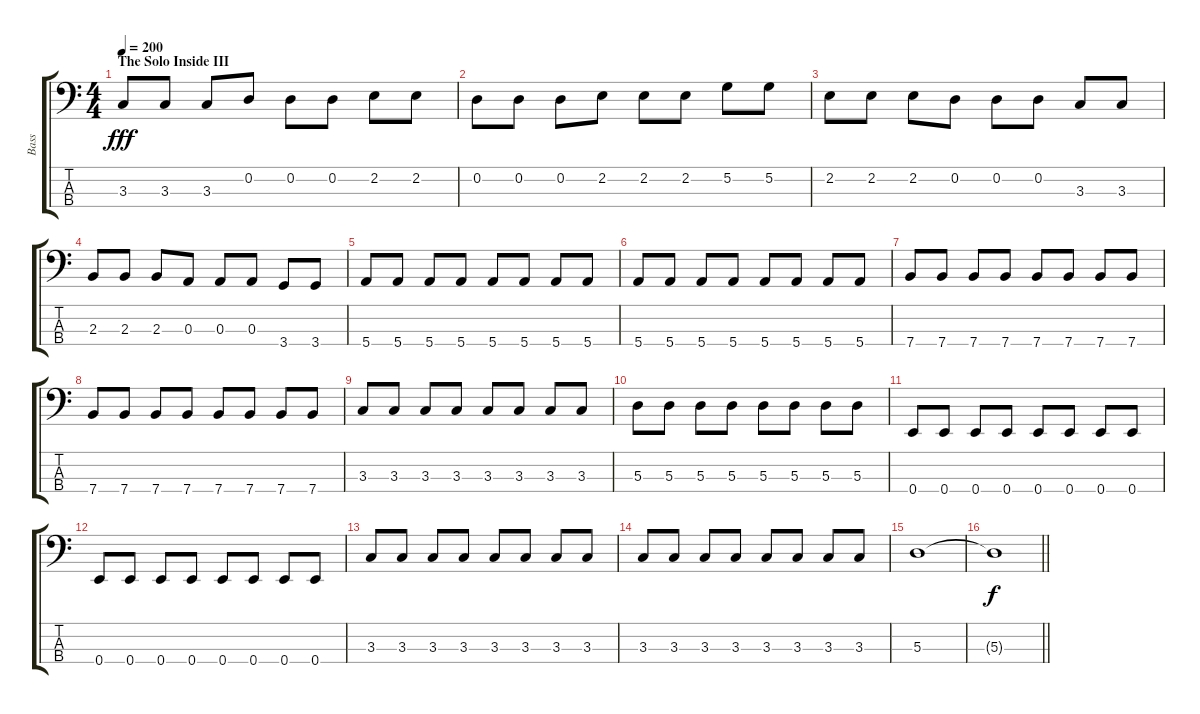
\track ("Bass" "Bass") {instrument electricbassfinger}
\staff {score tabs}
\tuning (G2 D2 A1 E1) {hide}
\ts (4 4)
\section ("" "The Solo Inside III")
\tempo 200
\clef f4
\ks c
3.3.8{dy fff} 3.3.8 3.3.8 0.2.8 0.2.8 0.2.8 2.2.8 2.2.8 |
0.2.8 0.2.8 0.2.8 2.2.8 2.2.8 2.2.8 5.2.8 5.2.8 |
2.2.8 2.2.8 2.2.8 0.2.8 0.2.8 0.2.8 3.3.8 3.3.8 |
2.3.8 2.3.8 2.3.8 0.3.8 0.3.8 0.3.8 3.4.8 3.4.8 |
5.4.8 5.4.8 5.4.8 5.4.8 5.4.8 5.4.8 5.4.8 5.4.8 |
5.4.8 5.4.8 5.4.8 5.4.8 5.4.8 5.4.8 5.4.8 5.4.8 |
7.4.8 7.4.8 7.4.8 7.4.8 7.4.8 7.4.8 7.4.8 7.4.8 |
7.4.8 7.4.8 7.4.8 7.4.8 7.4.8 7.4.8 7.4.8 7.4.8 |
3.3.8 3.3.8 3.3.8 3.3.8 3.3.8 3.3.8 3.3.8 3.3.8 |
5.3.8 5.3.8 5.3.8 5.3.8 5.3.8 5.3.8 5.3.8 5.3.8 |
0.4.8 0.4.8 0.4.8 0.4.8 0.4.8 0.4.8 0.4.8 0.4.8 |
0.4.8 0.4.8 0.4.8 0.4.8 0.4.8 0.4.8 0.4.8 0.4.8 |
3.3.8 3.3.8 3.3.8 3.3.8 3.3.8 3.3.8 3.3.8 3.3.8 |
3.3.8 3.3.8 3.3.8 3.3.8 3.3.8 3.3.8 3.3.8 3.3.8 |
5.3.1 |
\barLineRight lightlight
5.3{t}.1{dy f}
